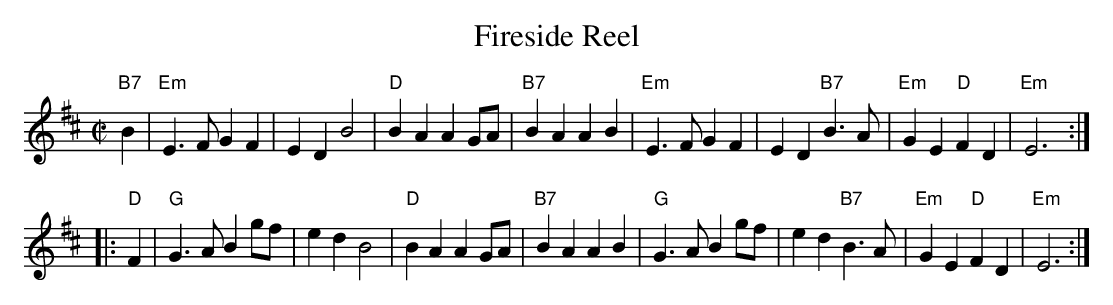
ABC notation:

X:1
T: Fireside Reel
M: C|
L: 1/4
K: EDor
"B7"B |\
"Em"E>F GF | ED B2 | "D"BA AG/A/ | "B7"BA AB |\
"Em"E>F GF | ED "B7"B>A | "Em"GE "D"FD | "Em"E3 :|
|: "D"F |\
"G"G>A Bg/f/ | ed B2 | "D"BA AG/A/ | "B7"BA AB |\
"G"G>A Bg/f/ | ed "B7"B>A | "Em"GE "D"FD | "Em"E3 :|
